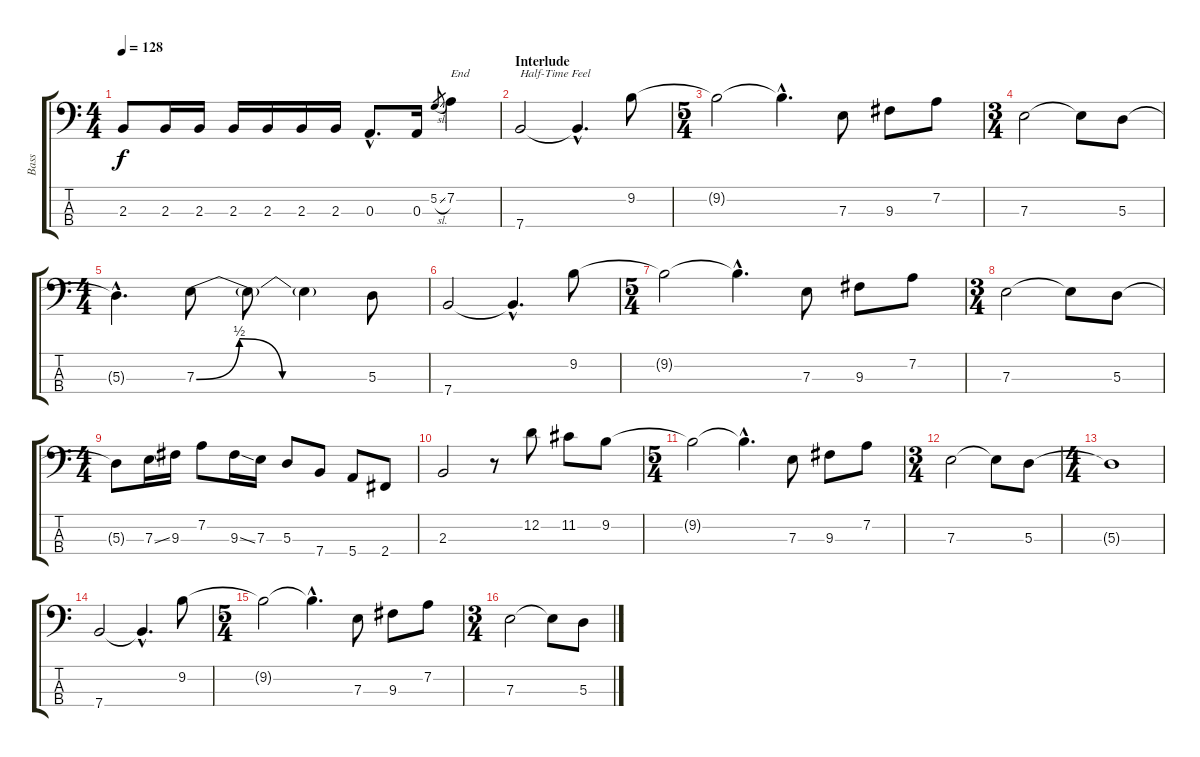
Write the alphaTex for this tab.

\track ("Bass" "Bass") {instrument electricbassfinger}
\staff {score tabs}
\tuning (G2 D2 A1 E1) {hide}
\ts (4 4)
\tempo 128
\clef f4
\ks c
2.3.8{dy f} 2.3.16 2.3.16 2.3.16 2.3.16 2.3.16 2.3.16 0.3{hac}.8{d} 0.3.16 5.2{sl}.8{gr} 7.2.4{txt "End"} |
\section ("" "Interlude")
7.4.2{txt "Half-Time Feel"} 7.4{hac t}.4{d} 9.2.8 |
\ts (5 4)
9.2{t}.2 9.2{hac t}.4{d} 7.3.8 9.3.8 7.2.8 |
\ts (3 4)
7.3.2 7.3{t}.8 5.3.8 |
\ts (4 4)
5.3{hac t}.4{d} 7.3{be (custom 0 0 15 2 30 0 45 0 60 0)}.8 7.3{t}.8 7.3{t}.4 5.3.8 |
7.4.2 7.4{hac t}.4{d} 9.2.8 |
\ts (5 4)
9.2{t}.2 9.2{hac t}.4{d} 7.3.8 9.3.8 7.2.8 |
\ts (3 4)
7.3.2 7.3{t}.8 5.3.8 |
\ts (4 4)
5.3{t}.8 7.3{ss}.16 9.3.16 7.2.8 9.3{ss}.16 7.3.16 5.3.8 7.4.8 5.4.8 2.4.8 |
2.3.2 r.8 12.2.8 11.2.8 9.2.8 |
\ts (5 4)
9.2{t}.2 9.2{hac t}.4{d} 7.3.8 9.3.8 7.2.8 |
\ts (3 4)
7.3.2 7.3{t}.8 5.3.8 |
\ts (4 4)
5.3{t}.1 |
7.4.2 7.4{hac t}.4{d} 9.2.8 |
\ts (5 4)
9.2{t}.2 9.2{hac t}.4{d} 7.3.8 9.3.8 7.2.8 |
\ts (3 4)
7.3.2 7.3{t}.8 5.3.8
